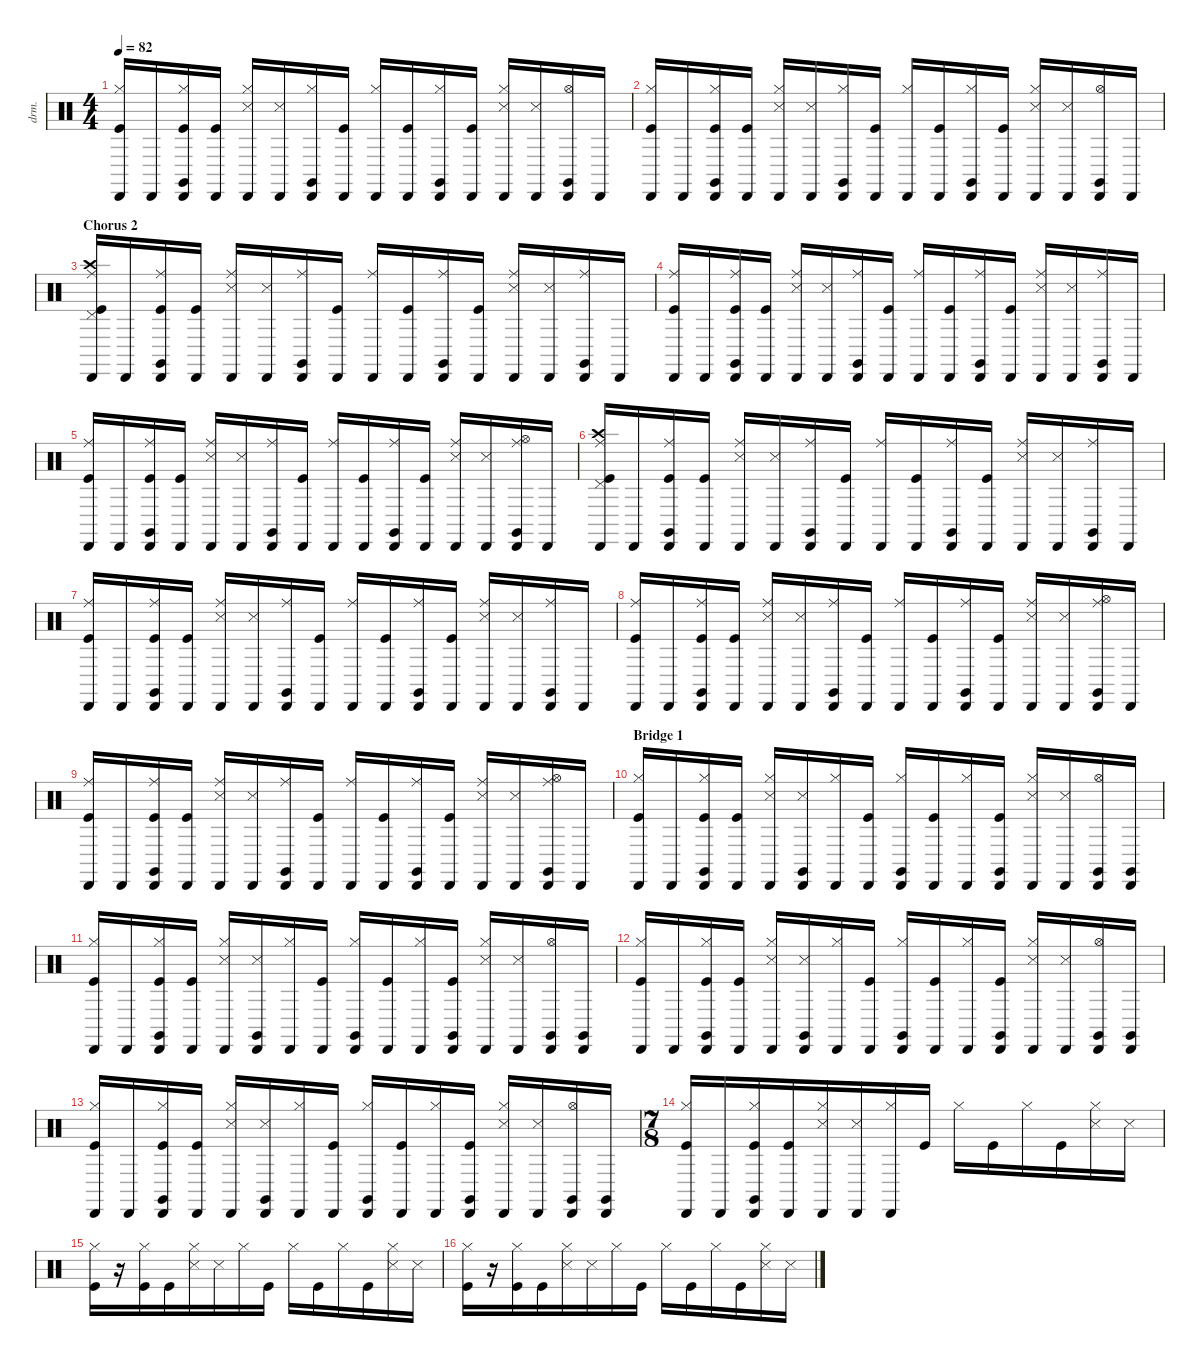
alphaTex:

\defaultSystemsLayout 4
\hideDynamics
\bracketExtendMode nobrackets
\track ("Drums (phil)" "drm.") {instrument percussion}
\staff {score}
\articulation defaults
\ts (4 4)
\tempo 82
\clef neutral
\ks c
("Hi-Hat (closed)" "Cabasa (hit)" "Kick (hit)").16{dy f} "Cabasa (hit)".16{dy mp} ("Hi-Hat (closed)" "Cabasa (hit)" "Claves (hit)" "Kick (hit)").16{dy f} ("Cabasa (hit)" "Kick (hit)").16{dy mp} ("Hi-Hat (closed)" "Cabasa (hit)" "Snare (side stick) 3").16{dy f} ("Cabasa (hit)" "Snare (side stick) 3").16{dy mp} ("Hi-Hat (closed)" "Cabasa (hit)" "Claves (hit)").16{dy f} ("Cabasa (hit)" "Kick (hit)").16{dy mp} ("Hi-Hat (closed)" "Cabasa (hit)").16{dy f} ("Cabasa (hit)" "Kick (hit)").16{dy mp} ("Hi-Hat (closed)" "Cabasa (hit)" "Claves (hit)").16{dy f} ("Cabasa (hit)" "Kick (hit)").16{dy mp} ("Hi-Hat (closed)" "Cabasa (hit)" "Snare (side stick) 3").16{dy f} ("Cabasa (hit)" "Snare (side stick) 3").16{dy mp} ("Hi-Hat (open)" "Cabasa (hit)" "Claves (hit)").16{dy f} "Cabasa (hit)".16{dy mp} |
("Hi-Hat (closed)" "Cabasa (hit)" "Kick (hit)").16{dy f} "Cabasa (hit)".16{dy mp} ("Hi-Hat (closed)" "Cabasa (hit)" "Claves (hit)" "Kick (hit)").16{dy f} ("Cabasa (hit)" "Kick (hit)").16{dy mp} ("Hi-Hat (closed)" "Cabasa (hit)" "Snare (side stick) 3").16{dy f} ("Cabasa (hit)" "Snare (side stick) 3").16{dy mp} ("Hi-Hat (closed)" "Cabasa (hit)" "Claves (hit)").16{dy f} ("Cabasa (hit)" "Kick (hit)").16{dy mp} ("Hi-Hat (closed)" "Cabasa (hit)").16{dy f} ("Cabasa (hit)" "Kick (hit)").16{dy mp} ("Hi-Hat (closed)" "Cabasa (hit)" "Claves (hit)").16{dy f} ("Cabasa (hit)" "Kick (hit)").16{dy mp} ("Hi-Hat (closed)" "Cabasa (hit)" "Snare (side stick) 3").16{dy f} ("Cabasa (hit)" "Snare (side stick) 3").16{dy mp} ("Hi-Hat (open)" "Cabasa (hit)" "Claves (hit)").16{dy f} "Cabasa (hit)".16{dy mp} |
\section ("" "Chorus 2")
("Ride (middle)" "Cabasa (hit)" "Crash high (hit)" "Pedal Hi-Hat (hit)" "Kick (hit)").16{dy f} "Cabasa (hit)".16{dy mp} ("Ride (middle)" "Cabasa (hit)" "Claves (hit)" "Kick (hit)").16{dy f} ("Cabasa (hit)" "Kick (hit)").16{dy mp} ("Ride (middle)" "Cabasa (hit)" "Snare (side stick) 3").16{dy f} ("Cabasa (hit)" "Snare (side stick) 3").16{dy mp} ("Ride (middle)" "Cabasa (hit)" "Claves (hit)").16{dy f} ("Cabasa (hit)" "Kick (hit)").16{dy mp} ("Ride (middle)" "Cabasa (hit)").16{dy f} ("Cabasa (hit)" "Kick (hit)").16{dy mp} ("Ride (middle)" "Cabasa (hit)" "Claves (hit)").16{dy f} ("Cabasa (hit)" "Kick (hit)").16{dy mp} ("Ride (middle)" "Cabasa (hit)" "Snare (side stick) 3").16{dy f} ("Cabasa (hit)" "Snare (side stick) 3").16{dy mp} ("Ride (middle)" "Cabasa (hit)" "Claves (hit)").16{dy f} "Cabasa (hit)".16{dy mp} |
("Ride (middle)" "Cabasa (hit)" "Kick (hit)").16{dy f} "Cabasa (hit)".16{dy mp} ("Ride (middle)" "Cabasa (hit)" "Claves (hit)" "Kick (hit)").16{dy f} ("Cabasa (hit)" "Kick (hit)").16{dy mp} ("Ride (middle)" "Cabasa (hit)" "Snare (side stick) 3").16{dy f} ("Cabasa (hit)" "Snare (side stick) 3").16{dy mp} ("Ride (middle)" "Cabasa (hit)" "Claves (hit)").16{dy f} ("Cabasa (hit)" "Kick (hit)").16{dy mp} ("Ride (middle)" "Cabasa (hit)").16{dy f} ("Cabasa (hit)" "Kick (hit)").16{dy mp} ("Ride (middle)" "Cabasa (hit)" "Claves (hit)").16{dy f} ("Cabasa (hit)" "Kick (hit)").16{dy mp} ("Ride (middle)" "Cabasa (hit)" "Snare (side stick) 3").16{dy f} ("Cabasa (hit)" "Snare (side stick) 3").16{dy mp} ("Ride (middle)" "Cabasa (hit)" "Claves (hit)").16{dy f} "Cabasa (hit)".16{dy mp} |
("Ride (middle)" "Cabasa (hit)" "Kick (hit)").16{dy f} "Cabasa (hit)".16{dy mp} ("Ride (middle)" "Cabasa (hit)" "Claves (hit)" "Kick (hit)").16{dy f} ("Cabasa (hit)" "Kick (hit)").16{dy mp} ("Ride (middle)" "Cabasa (hit)" "Snare (side stick) 3").16{dy f} ("Cabasa (hit)" "Snare (side stick) 3").16{dy mp} ("Ride (middle)" "Cabasa (hit)" "Claves (hit)").16{dy f} ("Cabasa (hit)" "Kick (hit)").16{dy mp} ("Ride (middle)" "Cabasa (hit)").16{dy f} ("Cabasa (hit)" "Kick (hit)").16{dy mp} ("Ride (middle)" "Cabasa (hit)" "Claves (hit)").16{dy f} ("Cabasa (hit)" "Kick (hit)").16{dy mp} ("Ride (middle)" "Cabasa (hit)" "Snare (side stick) 3").16{dy f} ("Cabasa (hit)" "Snare (side stick) 3").16{dy mp} ("Ride (middle)" "Cabasa (hit)" "Claves (hit)" "Hi-Hat (open)").16{dy f} "Cabasa (hit)".16{dy mp} |
("Ride (middle)" "Cabasa (hit)" "Crash high (hit)" "Pedal Hi-Hat (hit)" "Kick (hit)").16{dy f} "Cabasa (hit)".16{dy mp} ("Ride (middle)" "Cabasa (hit)" "Claves (hit)" "Kick (hit)").16{dy f} ("Cabasa (hit)" "Kick (hit)").16{dy mp} ("Ride (middle)" "Cabasa (hit)" "Snare (side stick) 3").16{dy f} ("Cabasa (hit)" "Snare (side stick) 3").16{dy mp} ("Ride (middle)" "Cabasa (hit)" "Claves (hit)").16{dy f} ("Cabasa (hit)" "Kick (hit)").16{dy mp} ("Ride (middle)" "Cabasa (hit)").16{dy f} ("Cabasa (hit)" "Kick (hit)").16{dy mp} ("Ride (middle)" "Cabasa (hit)" "Claves (hit)").16{dy f} ("Cabasa (hit)" "Kick (hit)").16{dy mp} ("Ride (middle)" "Cabasa (hit)" "Snare (side stick) 3").16{dy f} ("Cabasa (hit)" "Snare (side stick) 3").16{dy mp} ("Ride (middle)" "Cabasa (hit)" "Claves (hit)").16{dy f} "Cabasa (hit)".16{dy mp} |
("Ride (middle)" "Cabasa (hit)" "Kick (hit)").16{dy f} "Cabasa (hit)".16{dy mp} ("Ride (middle)" "Cabasa (hit)" "Claves (hit)" "Kick (hit)").16{dy f} ("Cabasa (hit)" "Kick (hit)").16{dy mp} ("Ride (middle)" "Cabasa (hit)" "Snare (side stick) 3").16{dy f} ("Cabasa (hit)" "Snare (side stick) 3").16{dy mp} ("Ride (middle)" "Cabasa (hit)" "Claves (hit)").16{dy f} ("Cabasa (hit)" "Kick (hit)").16{dy mp} ("Ride (middle)" "Cabasa (hit)").16{dy f} ("Cabasa (hit)" "Kick (hit)").16{dy mp} ("Ride (middle)" "Cabasa (hit)" "Claves (hit)").16{dy f} ("Cabasa (hit)" "Kick (hit)").16{dy mp} ("Ride (middle)" "Cabasa (hit)" "Snare (side stick) 3").16{dy f} ("Cabasa (hit)" "Snare (side stick) 3").16{dy mp} ("Ride (middle)" "Cabasa (hit)" "Claves (hit)").16{dy f} "Cabasa (hit)".16{dy mp} |
("Ride (middle)" "Cabasa (hit)" "Kick (hit)").16{dy f} "Cabasa (hit)".16{dy mp} ("Ride (middle)" "Cabasa (hit)" "Claves (hit)" "Kick (hit)").16{dy f} ("Cabasa (hit)" "Kick (hit)").16{dy mp} ("Ride (middle)" "Cabasa (hit)" "Snare (side stick) 3").16{dy f} ("Cabasa (hit)" "Snare (side stick) 3").16{dy mp} ("Ride (middle)" "Cabasa (hit)" "Claves (hit)").16{dy f} ("Cabasa (hit)" "Kick (hit)").16{dy mp} ("Ride (middle)" "Cabasa (hit)").16{dy f} ("Cabasa (hit)" "Kick (hit)").16{dy mp} ("Ride (middle)" "Cabasa (hit)" "Claves (hit)").16{dy f} ("Cabasa (hit)" "Kick (hit)").16{dy mp} ("Ride (middle)" "Cabasa (hit)" "Snare (side stick) 3").16{dy f} ("Cabasa (hit)" "Snare (side stick) 3").16{dy mp} ("Ride (middle)" "Cabasa (hit)" "Claves (hit)" "Hi-Hat (open)").16{dy f} "Cabasa (hit)".16{dy mp} |
("Ride (middle)" "Cabasa (hit)" "Kick (hit)").16{dy f} "Cabasa (hit)".16{dy mp} ("Ride (middle)" "Cabasa (hit)" "Claves (hit)" "Kick (hit)").16{dy f} ("Cabasa (hit)" "Kick (hit)").16{dy mp} ("Ride (middle)" "Cabasa (hit)" "Snare (side stick) 3").16{dy f} ("Cabasa (hit)" "Snare (side stick) 3").16{dy mp} ("Ride (middle)" "Cabasa (hit)" "Claves (hit)").16{dy f} ("Cabasa (hit)" "Kick (hit)").16{dy mp} ("Ride (middle)" "Cabasa (hit)").16{dy f} ("Cabasa (hit)" "Kick (hit)").16{dy mp} ("Ride (middle)" "Cabasa (hit)" "Claves (hit)").16{dy f} ("Cabasa (hit)" "Kick (hit)").16{dy mp} ("Ride (middle)" "Cabasa (hit)" "Snare (side stick) 3").16{dy f} ("Cabasa (hit)" "Snare (side stick) 3").16{dy mp} ("Ride (middle)" "Cabasa (hit)" "Claves (hit)" "Hi-Hat (open)").16{dy f} "Cabasa (hit)".16{dy mp} |
\section ("" "Bridge 1")
("Hi-Hat (closed)" "Cabasa (hit)" "Kick (hit)").16{dy f} "Cabasa (hit)".16{dy mp} ("Hi-Hat (closed)" "Cabasa (hit)" "Claves (hit)" "Kick (hit)").16{dy f} ("Cabasa (hit)" "Kick (hit)").16{dy mp} ("Hi-Hat (closed)" "Cabasa (hit)" "Snare (side stick) 3").16{dy f} ("Cabasa (hit)" "Claves (hit)" "Snare (side stick) 3").16{dy mp} ("Hi-Hat (closed)" "Cabasa (hit)").16{dy f} ("Cabasa (hit)" "Kick (hit)").16{dy mp} ("Hi-Hat (closed)" "Cabasa (hit)" "Claves (hit)").16{dy f} ("Cabasa (hit)" "Kick (hit)").16{dy mp} ("Hi-Hat (closed)" "Cabasa (hit)").16{dy f} ("Cabasa (hit)" "Claves (hit)" "Kick (hit)").16{dy mp} ("Hi-Hat (closed)" "Cabasa (hit)" "Snare (side stick) 3").16{dy f} ("Cabasa (hit)" "Snare (side stick) 3").16{dy mp} ("Hi-Hat (open)" "Cabasa (hit)" "Claves (hit)").16{dy f} ("Cabasa (hit)" "Claves (hit)").16{dy mp} |
("Hi-Hat (closed)" "Cabasa (hit)" "Kick (hit)").16{dy f} "Cabasa (hit)".16{dy mp} ("Hi-Hat (closed)" "Cabasa (hit)" "Claves (hit)" "Kick (hit)").16{dy f} ("Cabasa (hit)" "Kick (hit)").16{dy mp} ("Hi-Hat (closed)" "Cabasa (hit)" "Snare (side stick) 3").16{dy f} ("Cabasa (hit)" "Claves (hit)" "Snare (side stick) 3").16{dy mp} ("Hi-Hat (closed)" "Cabasa (hit)").16{dy f} ("Cabasa (hit)" "Kick (hit)").16{dy mp} ("Hi-Hat (closed)" "Cabasa (hit)" "Claves (hit)").16{dy f} ("Cabasa (hit)" "Kick (hit)").16{dy mp} ("Hi-Hat (closed)" "Cabasa (hit)").16{dy f} ("Cabasa (hit)" "Claves (hit)" "Kick (hit)").16{dy mp} ("Hi-Hat (closed)" "Cabasa (hit)" "Snare (side stick) 3").16{dy f} ("Cabasa (hit)" "Snare (side stick) 3").16{dy mp} ("Hi-Hat (open)" "Cabasa (hit)" "Claves (hit)").16{dy f} ("Cabasa (hit)" "Claves (hit)").16{dy mp} |
("Hi-Hat (closed)" "Cabasa (hit)" "Kick (hit)").16{dy f} "Cabasa (hit)".16{dy mp} ("Hi-Hat (closed)" "Cabasa (hit)" "Claves (hit)" "Kick (hit)").16{dy f} ("Cabasa (hit)" "Kick (hit)").16{dy mp} ("Hi-Hat (closed)" "Cabasa (hit)" "Snare (side stick) 3").16{dy f} ("Cabasa (hit)" "Claves (hit)" "Snare (side stick) 3").16{dy mp} ("Hi-Hat (closed)" "Cabasa (hit)").16{dy f} ("Cabasa (hit)" "Kick (hit)").16{dy mp} ("Hi-Hat (closed)" "Cabasa (hit)" "Claves (hit)").16{dy f} ("Cabasa (hit)" "Kick (hit)").16{dy mp} ("Hi-Hat (closed)" "Cabasa (hit)").16{dy f} ("Cabasa (hit)" "Claves (hit)" "Kick (hit)").16{dy mp} ("Hi-Hat (closed)" "Cabasa (hit)" "Snare (side stick) 3").16{dy f} ("Cabasa (hit)" "Snare (side stick) 3").16{dy mp} ("Hi-Hat (open)" "Cabasa (hit)" "Claves (hit)").16{dy f} ("Cabasa (hit)" "Claves (hit)").16{dy mp} |
("Hi-Hat (closed)" "Cabasa (hit)" "Kick (hit)").16{dy f} "Cabasa (hit)".16{dy mp} ("Hi-Hat (closed)" "Cabasa (hit)" "Claves (hit)" "Kick (hit)").16{dy f} ("Cabasa (hit)" "Kick (hit)").16{dy mp} ("Hi-Hat (closed)" "Cabasa (hit)" "Snare (side stick) 3").16{dy f} ("Cabasa (hit)" "Claves (hit)" "Snare (side stick) 3").16{dy mp} ("Hi-Hat (closed)" "Cabasa (hit)").16{dy f} ("Cabasa (hit)" "Kick (hit)").16{dy mp} ("Hi-Hat (closed)" "Cabasa (hit)" "Claves (hit)").16{dy f} ("Cabasa (hit)" "Kick (hit)").16{dy mp} ("Hi-Hat (closed)" "Cabasa (hit)").16{dy f} ("Cabasa (hit)" "Claves (hit)" "Kick (hit)").16{dy mp} ("Hi-Hat (closed)" "Cabasa (hit)" "Snare (side stick) 3").16{dy f} ("Cabasa (hit)" "Snare (side stick) 3").16{dy mp} ("Hi-Hat (open)" "Cabasa (hit)" "Claves (hit)").16{dy f} ("Cabasa (hit)" "Claves (hit)").16{dy mp} |
\ts (7 8)
("Hi-Hat (closed)" "Cabasa (hit)" "Kick (hit)").16{dy f} "Cabasa (hit)".16{dy mp} ("Hi-Hat (closed)" "Cabasa (hit)" "Claves (hit)" "Kick (hit)").16{dy f} ("Cabasa (hit)" "Kick (hit)").16{dy mp} ("Hi-Hat (closed)" "Cabasa (hit)" "Snare (side stick) 3").16{dy f} ("Cabasa (hit)" "Snare (side stick) 3").16{dy mp} ("Hi-Hat (closed)" "Cabasa (hit)").16{dy f} "Kick (hit)".16 "Hi-Hat (closed)".16 "Kick (hit)".16 "Hi-Hat (closed)".16 "Kick (hit)".16 ("Hi-Hat (closed)" "Snare (side stick) 3").16 "Snare (side stick) 3".16{dy mp} |
("Hi-Hat (closed)" "Kick (hit)").16{dy f} r.16 ("Hi-Hat (closed)" "Kick (hit)").16 "Kick (hit)".16 ("Hi-Hat (closed)" "Snare (side stick) 3").16 "Snare (side stick) 3".16{dy mp} "Hi-Hat (closed)".16{dy f} "Kick (hit)".16 "Hi-Hat (closed)".16 "Kick (hit)".16 "Hi-Hat (closed)".16 "Kick (hit)".16 ("Hi-Hat (closed)" "Snare (side stick) 3").16 "Snare (side stick) 3".16{dy mp} |
("Hi-Hat (closed)" "Kick (hit)").16{dy f} r.16 ("Hi-Hat (closed)" "Kick (hit)").16 "Kick (hit)".16 ("Hi-Hat (closed)" "Snare (side stick) 3").16 "Snare (side stick) 3".16{dy mp} "Hi-Hat (closed)".16{dy f} "Kick (hit)".16 "Hi-Hat (closed)".16 "Kick (hit)".16 "Hi-Hat (closed)".16 "Kick (hit)".16 ("Hi-Hat (closed)" "Snare (side stick) 3").16 "Snare (side stick) 3".16{dy mp}
